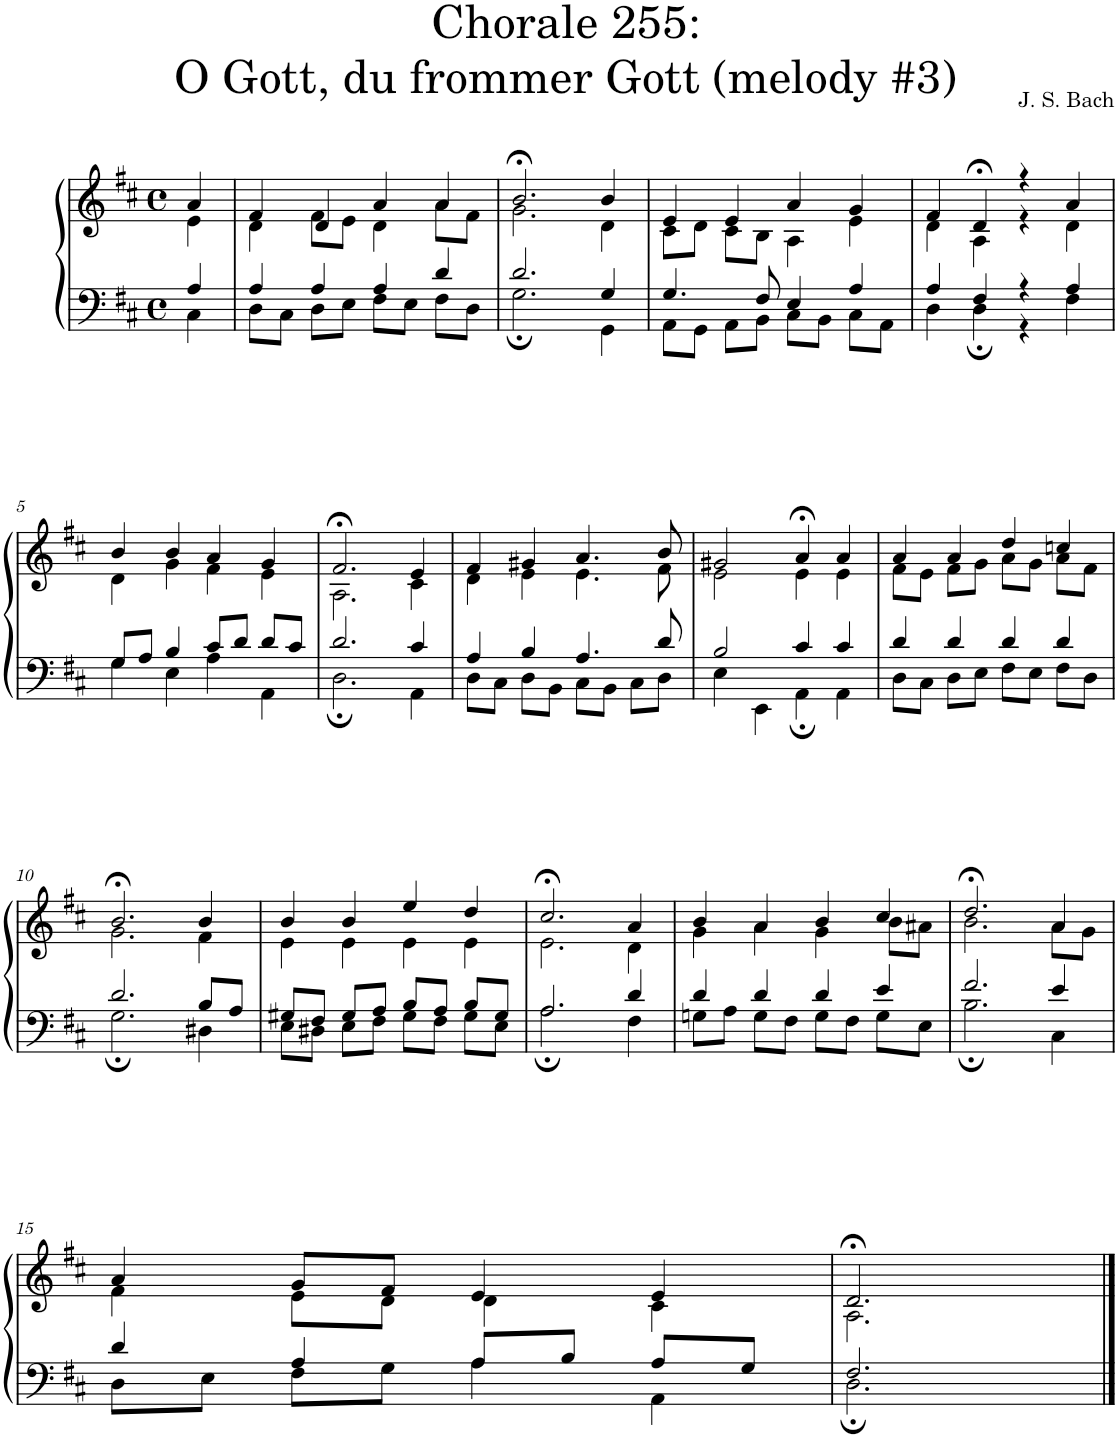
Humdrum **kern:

**kern	**kern
*part1	*part1
*staff2	*staff1
*I"S,A	*
*clefF4	*clefG2
*k[f#c#]	*k[f#c#]
*M4/4	*M4/4
*met(c)	*met(c)
=	=
*^	*^
4A/	4C#\	4a/	4e\
=1	=1	=1	=1
4A/	8D\L	4f#/	4d\
.	8C#\J	.	.
4A/	8D\L	4d/	8f#\L
.	8E\J	.	8e\J
4A/	8F#\L	4a/	4d\
.	8E\J	.	.
4d/	8F#\L	4a/	8a\L
.	8D\J	.	8f#\J
=2	=2	=2	=2
2.d/	2.G;\	2.b;</	2.g\
4G/	4GG\	4b/	4d\
=3	=3	=3	=3
4.G/	8AA\L	4e/	8c#\L
.	8GG\J	.	8d\J
.	8AA\L	4e/	8c#\L
8F#/	8BB\J	.	8B\J
4E/	8C#\L	4a/	4A\
.	8BB\J	.	.
4A/	8C#\L	4g/	4e\
.	8AA\J	.	.
=4	=4	=4	=4
4A/	4D\	4f#/	4d\
4F#/	4D;\	4d;</	4A\
4r	4r	4r	4r
4A/	4F#\	4a/	4d\
!!LO:LB:g=z	!!
=5	=5	=5	=5
8G/L	4G\	4b/	4d\
8A/J	.	.	.
4B/	4E\	4b/	4g\
8c#/L	4A\	4a/	4f#\
8d/J	.	.	.
8d/L	4AA\	4g/	4e\
8c#/J	.	.	.
=6	=6	=6	=6
2.d/	2.D;\	2.f#;</	2.A\
4c#/	4AA\	4e/	4c#\
=7	=7	=7	=7
4A/	8D\L	4f#/	4d\
.	8C#\J	.	.
4B/	8D\L	4g#X/	4e\
.	8BB\J	.	.
4.A/	8C#\L	4.a/	4.e\
.	8BB\J	.	.
.	8C#\L	.	.
8d/	8D\J	8b/	8f#\
=8	=8	=8	=8
2B/	4E\	2g#X/	2e\
.	4EE\	.	.
4c#/	4AA;\	4a;</	4e\
4c#/	4AA\	4a/	4e\
=9	=9	=9	=9
4d/	8D\L	4a/	8f#\L
.	8C#\J	.	8e\J
4d/	8D\L	4a/	8f#\L
.	8E\J	.	8g\J
4d/	8F#\L	4dd/	8a\L
.	8E\J	.	8g\J
4d/	8F#\L	4ccn/	8a\L
.	8D\J	.	8f#\J
!!LO:LB:g=z	!!
=10	=10	=10	=10
2.d/	2.G;\	2.b;</	2.g\
8B/L	4D#X\	4b/	4f#\
8A/J	.	.	.
=11	=11	=11	=11
8G#X/L	8E\L	4b/	4e\
8F#/J	8D#X\J	.	.
8G#/L	8E\L	4b/	4e\
8A/J	8F#\J	.	.
8B/L	8G#\L	4ee/	4e\
8A/J	8F#\J	.	.
8B/L	8G#\L	4dd/	4e\
8G#/J	8E\J	.	.
=12	=12	=12	=12
2.A/	2.A;\	2.cc#;</	2.e\
4d/	4F#\	4a/	4d\
=13	=13	=13	=13
4d/	8Gn\L	4b/	4g\
.	8A\J	.	.
4d/	8G\L	4a/	4a\
.	8F#\J	.	.
4d/	8G\L	4b/	4g\
.	8F#\J	.	.
4e/	8G\L	4cc#/	8b\L
.	8E\J	.	8a#X\J
=14	=14	=14	=14
2.f#/	2.B;\	2.dd;</	2.b\
4e/	4C#\	4a/	8a\L
.	.	.	8g\J
!!LO:LB:g=z	!!
=15	=15	=15	=15
4d/	8D\L	4a/	4f#\
.	8E\J	.	.
4A/	8F#\L	8g/L	8e\L
.	8G\J	8f#/J	8d\J
8A/L	4A\	4e/	4d\
8B/J	.	.	.
8A/L	4AA\	4e/	4c#\
8G/J	.	.	.
=16	=16	=16	=16
2.F#/	2.D;\	2.d;</	2.A\
*v	*v	*	*
*	*v	*v
==	==
*-	*-
